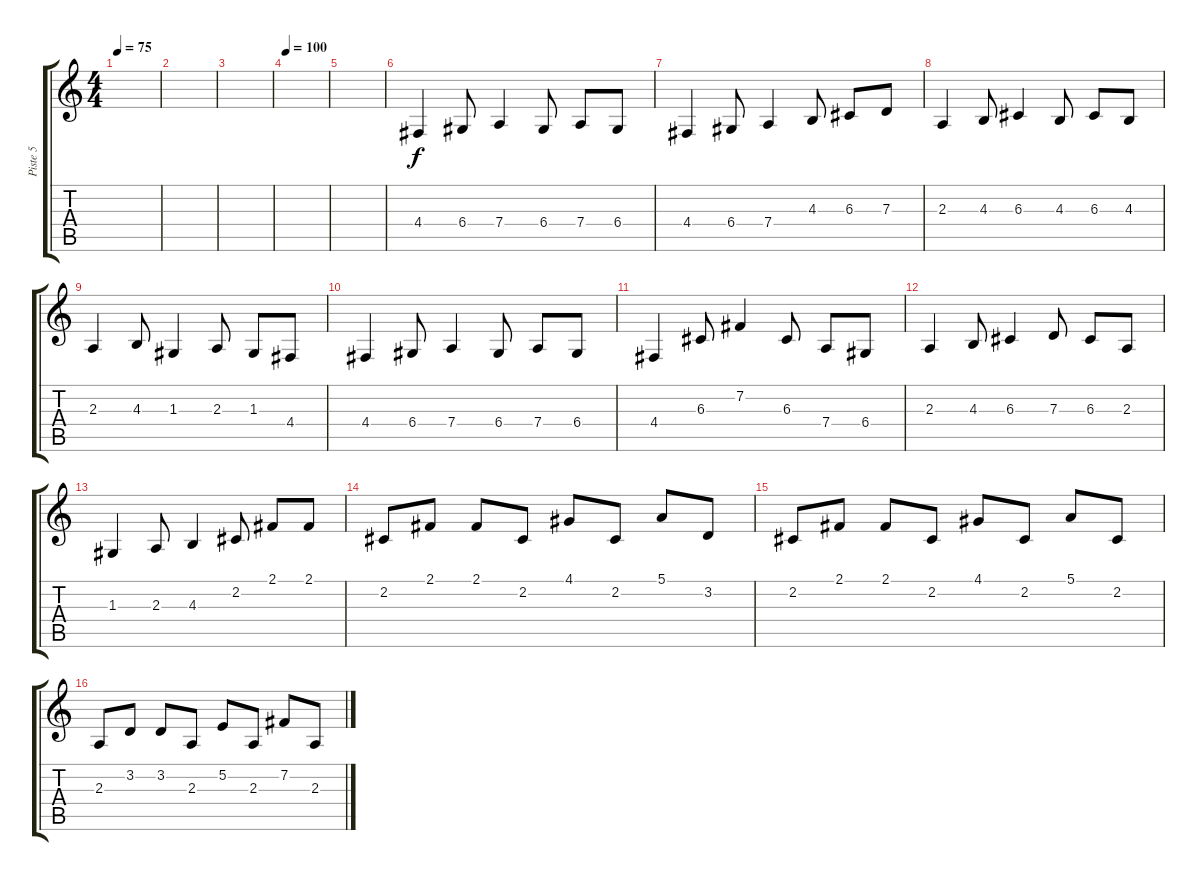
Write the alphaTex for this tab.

\track ("Piste 5" "Piste 5") {instrument musicbox}
\staff {score tabs}
\tuning (E4 B3 G3 D3 A2 E2) {hide}
\ts (4 4)
\tempo 75
\clef g2
\ks c
|
|
|
\tempo 100
|
|
4.4.4 6.4.8 7.4.4 6.4.8 7.4.8 6.4.8 |
4.4.4 6.4.8 7.4.4 4.3.8 6.3.8 7.3.8 |
2.3.4 4.3.8 6.3.4 4.3.8 6.3.8 4.3.8 |
2.3.4 4.3.8 1.3.4 2.3.8 1.3.8 4.4.8 |
4.4.4 6.4.8 7.4.4 6.4.8 7.4.8 6.4.8 |
4.4.4 6.3.8 7.2.4 6.3.8 7.4.8 6.4.8 |
2.3.4 4.3.8 6.3.4 7.3.8 6.3.8 2.3.8 |
1.3.4 2.3.8 4.3.4 2.2.8 2.1.8 2.1.8 |
2.2.8 2.1.8 2.1.8 2.2.8 4.1.8 2.2.8 5.1.8 3.2.8 |
2.2.8 2.1.8 2.1.8 2.2.8 4.1.8 2.2.8 5.1.8 2.2.8 |
2.3.8 3.2.8 3.2.8 2.3.8 5.2.8 2.3.8 7.2.8 2.3.8
